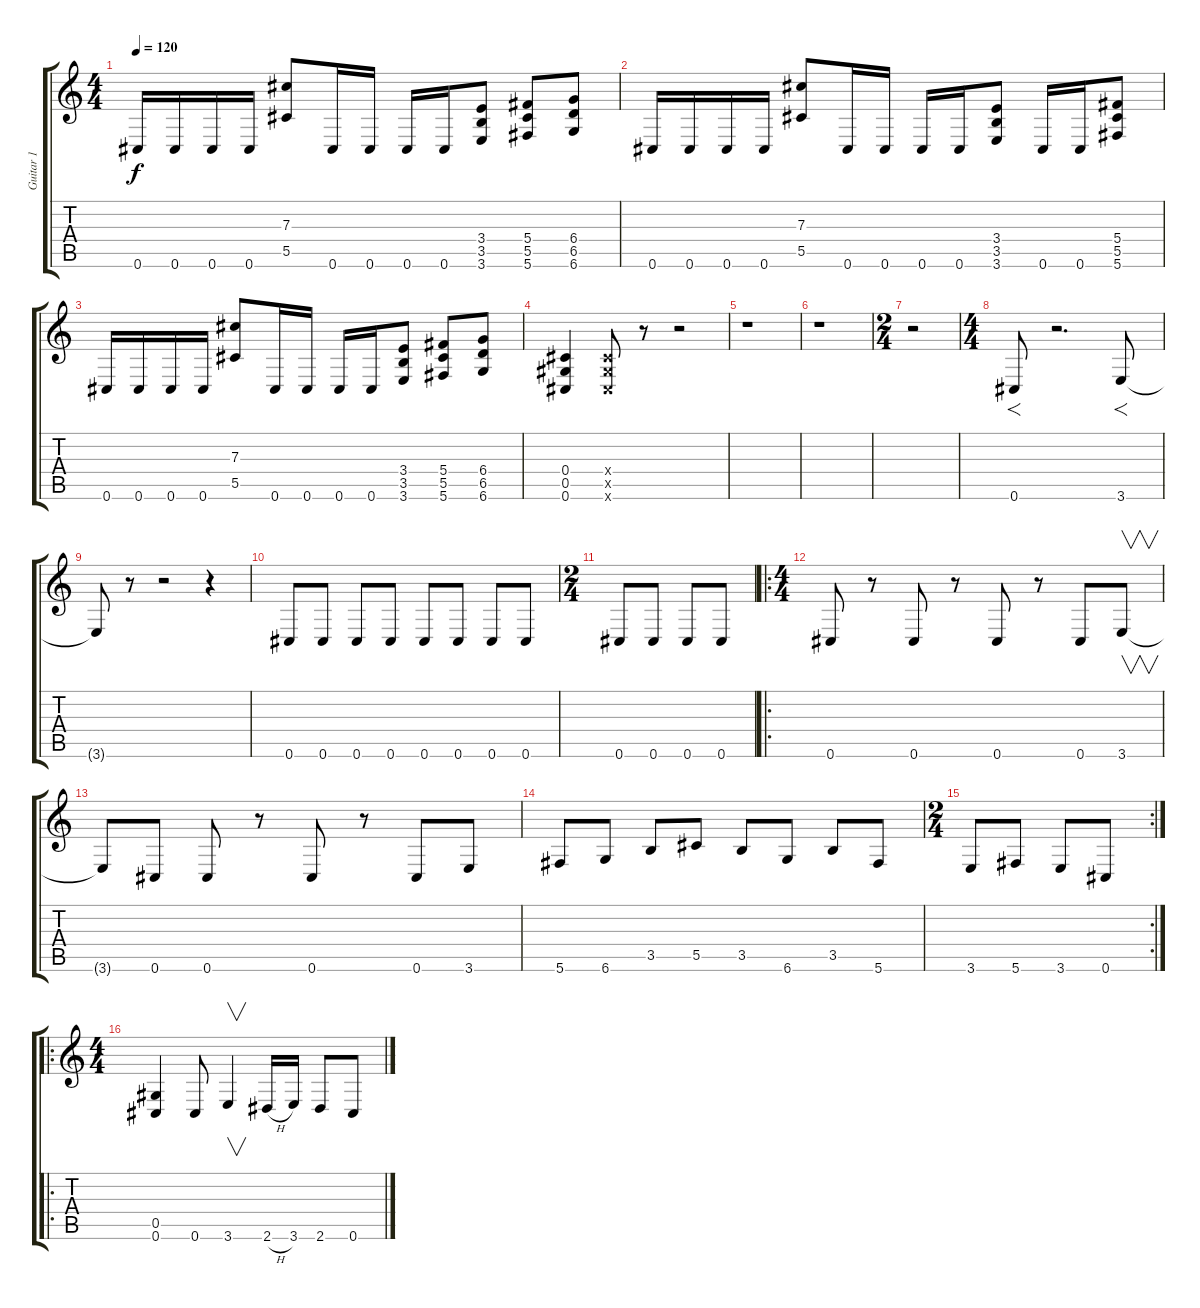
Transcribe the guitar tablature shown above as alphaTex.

\track ("Guitar 1" "Guitar 1") {instrument distortionguitar}
\staff {score tabs}
\tuning (Eb4 Bb3 Gb3 Db3 Ab2 Db2) {hide}
\ts (4 4)
\tempo 120
\clef g2
\ks c
0.6.16{dy f} 0.6.16 0.6.16 0.6.16 (7.3 5.5).8 0.6.16 0.6.16 0.6.16 0.6.16 (3.4 3.5 3.6).8 (5.4 5.5 5.6).8 (6.4 6.5 6.6).8 |
0.6.16 0.6.16 0.6.16 0.6.16 (7.3 5.5).8 0.6.16 0.6.16 0.6.16 0.6.16 (3.4 3.5 3.6).8 0.6.16 0.6.16 (5.4 5.5 5.6).8 |
0.6.16 0.6.16 0.6.16 0.6.16 (7.3 5.5).8 0.6.16 0.6.16 0.6.16 0.6.16 (3.4 3.5 3.6).8 (5.4 5.5 5.6).8 (6.4 6.5 6.6).8 |
(0.4 0.5 0.6).4 (0.4{x} 0.5{x} 0.6{x}).8 r.8 r.2 |
r.1 |
r.1 |
\ts (2 4)
r.2 |
\ts (4 4)
0.6.8{f} r.2{d} 3.6.8{f} |
3.6{t}.8 r.8 r.2 r.4{volume 8} |
0.6.8{volume 16} 0.6.8 0.6.8 0.6.8 0.6.8 0.6.8 0.6.8 0.6.8 |
\ts (2 4)
0.6.8 0.6.8 0.6.8 0.6.8 |
\ro
\ts (4 4)
0.6.8 r.8 0.6.8 r.8 0.6.8 r.8 0.6.8 3.6.8{v} |
3.6{t}.8 0.6.8 0.6.8 r.8 0.6.8 r.8 0.6.8 3.6.8 |
5.6.8 6.6.8 3.5.8 5.5.8 3.5.8 6.6.8 3.5.8 5.6.8 |
\rc 2
\ts (2 4)
3.6.8 5.6.8 3.6.8 0.6.8 |
\ro
\ts (4 4)
(0.5 0.6).4 0.6.8 3.6.4{v} 2.6{h}.16 3.6.16 2.6.8 0.6.8
